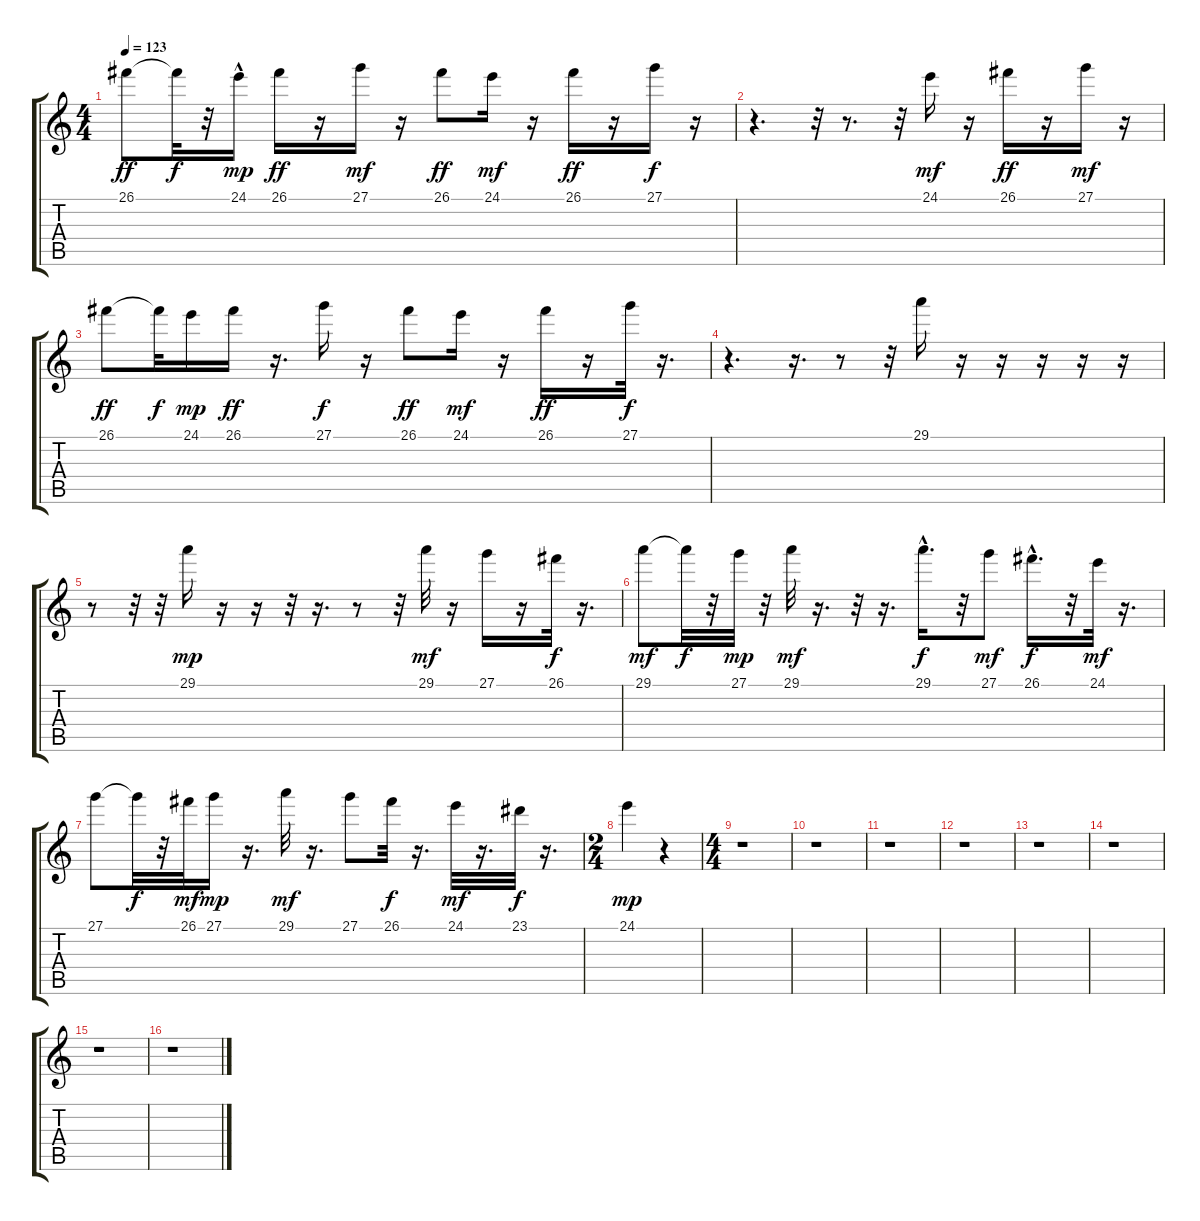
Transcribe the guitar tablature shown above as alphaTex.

\track "" {instrument whistle}
\staff {score tabs}
\tuning (E4 B3 G3 D3 A2 E2) {hide}
\ts (4 4)
\tempo 123
\clef g2
\ks c
26.1.8{dy ff} 26.1{t}.32{dy f} r.32 24.1{hac}.16{dy mp} 26.1.16{dy ff} r.16 27.1.16{dy mf} r.16 26.1.8{dy ff} 24.1.16{dy mf} r.16 26.1.16{dy ff} r.16 27.1.16{dy f} r.16 |
r.4{d} r.32 r.8{d} r.32 24.1.16{dy mf} r.16 26.1.16{dy ff} r.16 27.1.16{dy mf} r.16 |
26.1.8{dy ff} 26.1{t}.32{dy f} 24.1.16{dy mp} 26.1.16{dy ff} r.16{d} 27.1.16{dy f} r.16 26.1.8{dy ff} 24.1.16{dy mf} r.16 26.1.16{dy ff} r.16 27.1.32{dy f} r.16{d} |
r.4{d} r.16{d} r.8 r.32 29.1.16 r.16 r.16 r.16 r.16 r.16 |
r.8 r.32 r.32 29.1.16{dy mp} r.16 r.16 r.32 r.16{d} r.8 r.32 29.1.32{dy mf} r.16 27.1.16 r.16 26.1.32{dy f} r.16{d} |
29.1.8{dy mf} 29.1{t}.32{dy f} r.32 27.1.32{dy mp} r.32 29.1.32{dy mf} r.16{d} r.32 r.16{d} 29.1{hac}.16{d dy f} r.32 27.1.8{dy mf} 26.1{hac}.16{d dy f} r.32 24.1.32{dy mf} r.16{d} |
27.1.8 27.1{t}.32{dy f} r.32 26.1.32{dy mf} 27.1.16{dy mp} r.16{d} 29.1.32{dy mf} r.16{d} 27.1.8 26.1.32{dy f} r.16{d} 24.1.32{dy mf} r.16{d} 23.1.32{dy f} r.16{d} |
\ts (2 4)
24.1.4{dy mp} r.4 |
\ts (4 4)
r.1 |
r.1 |
r.1 |
r.1 |
r.1 |
r.1 |
r.1 |
r.1
